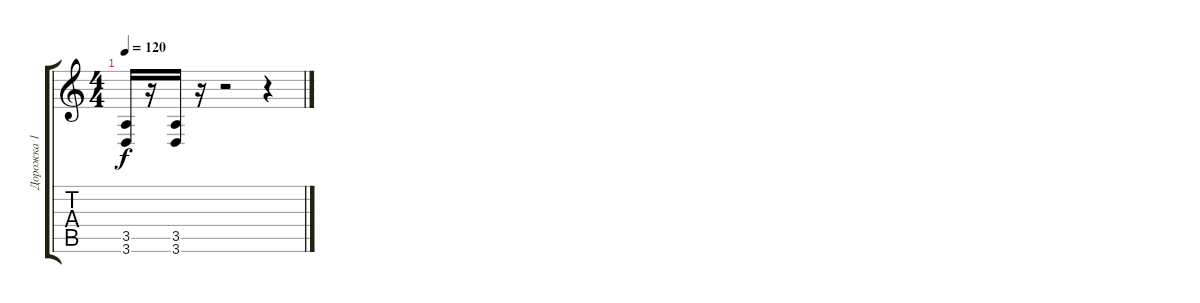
\track ("Дорожка 1" "Дорожка 1") {instrument distortionguitar}
\staff {score tabs}
\tuning (Db4 Ab3 E3 B2 Gb2 B1) {hide}
\ts (4 4)
\tempo 120
\clef g2
\ks c
(3.5 3.6).16{dy f} r.16 (3.5 3.6).16 r.16 r.2 r.4
